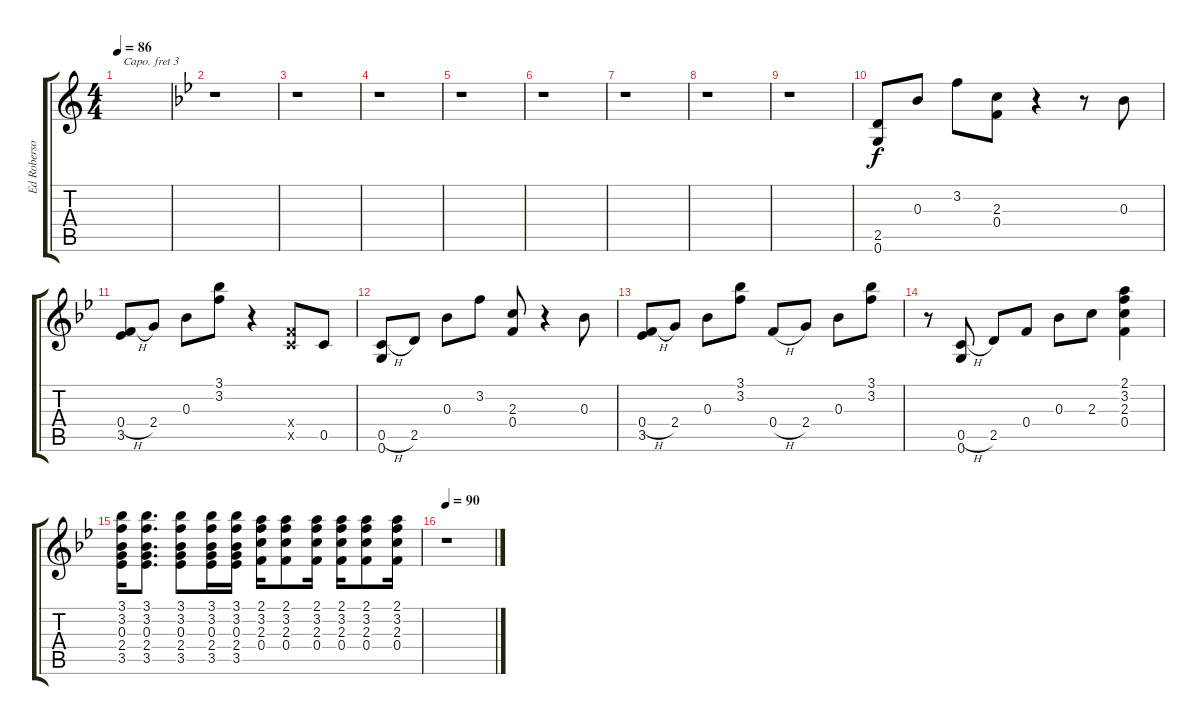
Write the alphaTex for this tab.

\track ("Ed Roberson- verse & bridge" "Ed Roberso") {instrument electricguitarclean}
\staff {score tabs}
\capo 3
\tuning (E4 B3 G3 D3 A2 E2) {hide}
\ts (4 4)
\tempo 86
\clef g2
\ks c
|
\ks bb
r.1 |
r.1 |
r.1 |
r.1 |
r.1 |
r.1 |
r.1 |
r.1 |
(2.5 0.6).8 0.3.8 3.2.8 (2.3 0.4).8 r.4 r.8 0.3.8 |
(0.4{h} 3.5).8 2.4.8 0.3.8 (3.1 3.2).8 r.4 (0.4{x} 0.5{x}).8 0.5.8 |
(0.5{h} 0.6).8 2.5.8 0.3.8 3.2.8 (2.3 0.4).8 r.4 0.3.8 |
(0.4{h} 3.5).8 2.4.8 0.3.8 (3.1 3.2).8 0.4{h}.8 2.4.8 0.3.8 (3.1 3.2).8 |
r.8 (0.5{h} 0.6).8 2.5.8 0.4.8 0.3.8 2.3.8 (2.1 3.2 2.3 0.4).4 |
(3.1 3.2 0.3 2.4 3.5).16 (3.1 3.2 0.3 2.4 3.5).8{d} (3.1 3.2 0.3 2.4 3.5).8 (3.1 3.2 0.3 2.4 3.5).16 (3.1 3.2 0.3 2.4 3.5).16 (2.1 3.2 2.3 0.4).16 (2.1 3.2 2.3 0.4).8 (2.1 3.2 2.3 0.4).16 (2.1 3.2 2.3 0.4).16 (2.1 3.2 2.3 0.4).8 (2.1 3.2 2.3 0.4).16 |
\tempo 90
r.1
